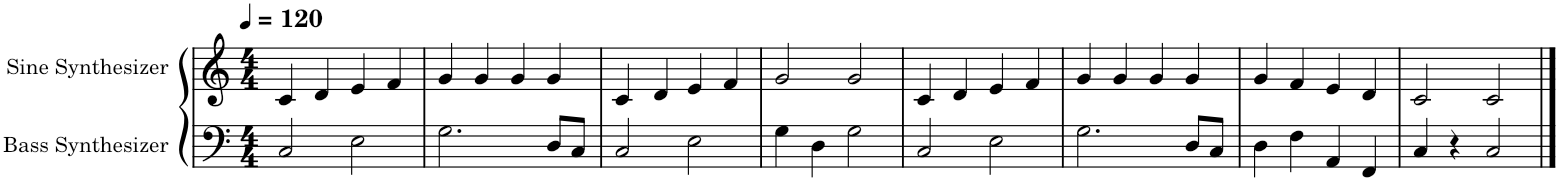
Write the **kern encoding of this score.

**kern	**kern
*part2	*part1
*staff2	*staff1
*I"Bass Synthesizer	*I"Sine Synthesizer
*I'Synth.	*I'Synth.
*clefF4	*clefG2
*k[]	*k[]
*M4/4	*M4/4
*MM120	*MM120
=1	=1
2C/	4c/
.	4d/
2E\	4e/
.	4f/
=2	=2
2.G\	4g/
.	4g/
.	4g/
8D/L	4g/
8C/J	.
=3	=3
2C/	4c/
.	4d/
2E\	4e/
.	4f/
=4	=4
4G\	2g/
4D\	.
2G\	2g/
=5	=5
2C/	4c/
.	4d/
2E\	4e/
.	4f/
=6	=6
2.G\	4g/
.	4g/
.	4g/
8D/L	4g/
8C/J	.
=7	=7
4D\	4g/
4F\	4f/
4AA/	4e/
4FF/	4d/
=8	=8
4C/	2c/
4r	.
2C/	2c/
==	==
*-	*-
